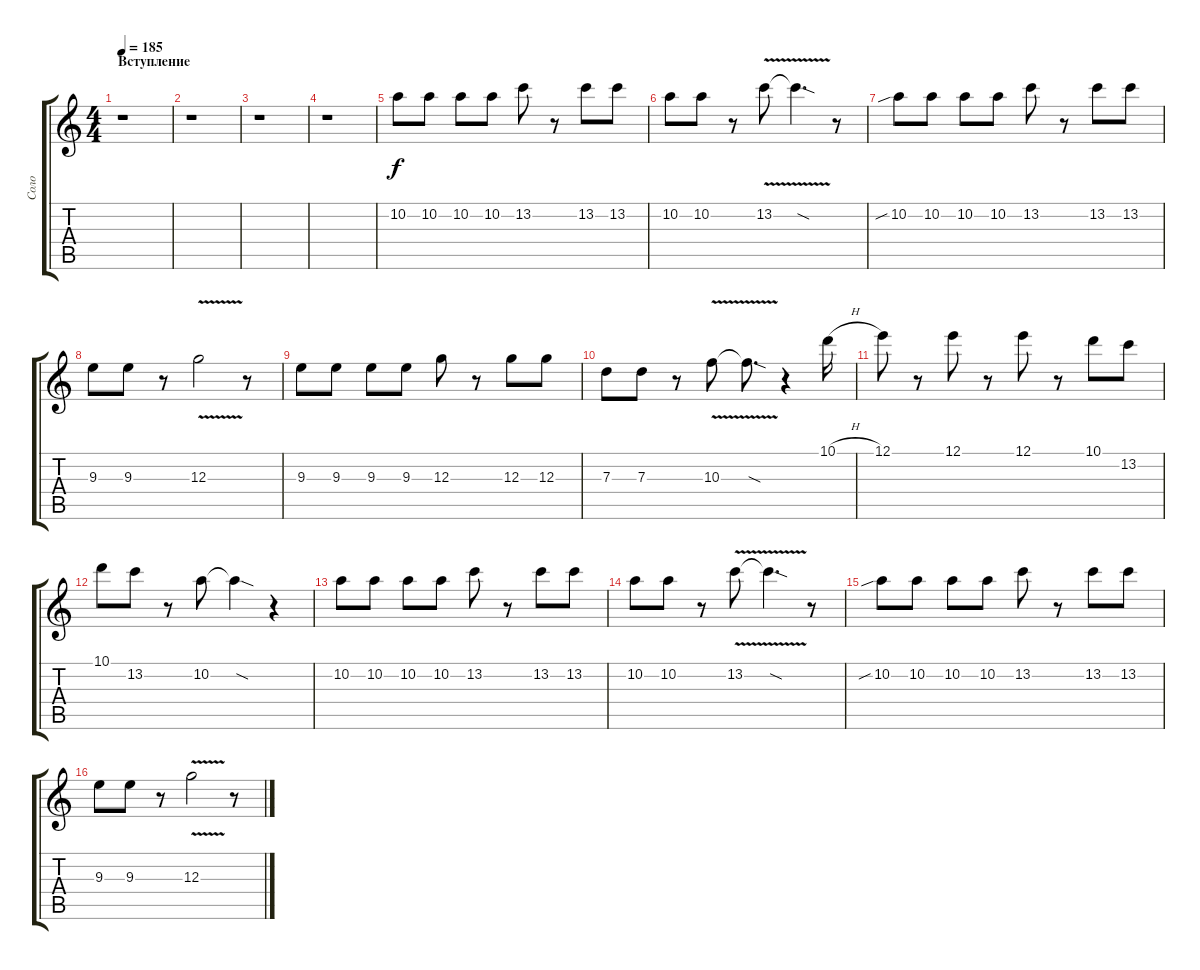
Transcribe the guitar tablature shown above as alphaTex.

\track ("Соло" "Соло") {instrument overdrivenguitar}
\staff {score tabs}
\tuning (E4 B3 G3 D3 A2 E2) {hide}
\ts (4 4)
\section ("" "Вступление")
\tempo 185
\clef g2
\ks c
r.1{dy f instrument overdrivenguitar} |
r.1 |
r.1 |
r.1 |
10.2.8 10.2.8 10.2.8 10.2.8 13.2.8 r.8 13.2.8 13.2.8 |
10.2.8 10.2.8 r.8 13.2{v}.8 13.2{sod t}.4{d} r.8 |
10.2{sib}.8 10.2.8 10.2.8 10.2.8 13.2.8 r.8 13.2.8 13.2.8 |
9.3.8 9.3.8 r.8 12.3{v}.2 r.8 |
9.3.8 9.3.8 9.3.8 9.3.8 12.3.8 r.8 12.3.8 12.3.8 |
7.3.8 7.3.8 r.8 10.3{v}.8 10.3{sod t}.8{d} r.4 10.1{h}.16 |
12.1.8 r.8 12.1.8 r.8 12.1.8 r.8 10.1.8 13.2.8 |
10.1.8 13.2.8 r.8 10.2.8 10.2{sod t}.4 r.4 |
10.2.8 10.2.8 10.2.8 10.2.8 13.2.8 r.8 13.2.8 13.2.8 |
10.2.8 10.2.8 r.8 13.2{v}.8 13.2{sod t}.4{d} r.8 |
10.2{sib}.8 10.2.8 10.2.8 10.2.8 13.2.8 r.8 13.2.8 13.2.8 |
9.3.8 9.3.8 r.8 12.3{v}.2 r.8
